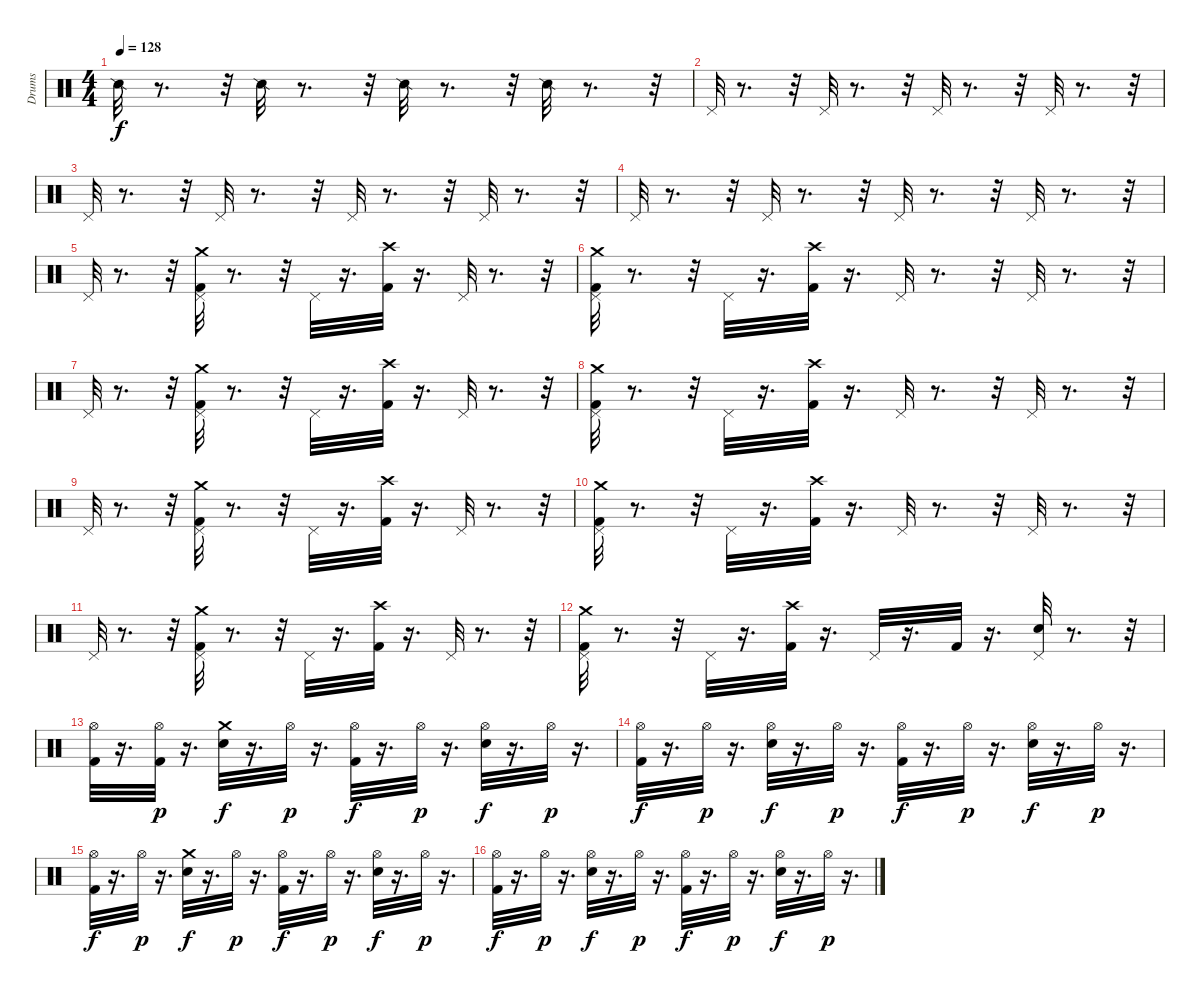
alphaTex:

\track ("Drums" "Drums") {instrument percussion}
\staff {score}
\articulation defaults
\ts (4 4)
\tempo 128
\clef neutral
\ks c "Snare (side stick) 2".32{dy f}
r.8{d} r.32 "Snare (side stick) 2".32 r.8{d} r.32 "Snare (side stick) 2".32 r.8{d} r.32 "Snare (side stick) 2".32 r.8{d} r.32 |
"Pedal Hi-Hat (hit)".32 r.8{d} r.32 "Pedal Hi-Hat (hit)".32 r.8{d} r.32 "Pedal Hi-Hat (hit)".32 r.8{d} r.32 "Pedal Hi-Hat (hit)".32 r.8{d} r.32 |
"Pedal Hi-Hat (hit)".32 r.8{d} r.32 "Pedal Hi-Hat (hit)".32 r.8{d} r.32 "Pedal Hi-Hat (hit)".32 r.8{d} r.32 "Pedal Hi-Hat (hit)".32 r.8{d} r.32 |
"Pedal Hi-Hat (hit)".32 r.8{d} r.32 "Pedal Hi-Hat (hit)".32 r.8{d} r.32 "Pedal Hi-Hat (hit)".32 r.8{d} r.32 "Pedal Hi-Hat (hit)".32 r.8{d} r.32 |
"Pedal Hi-Hat (hit)".32 r.8{d} r.32 ("Kick (hit) 2" "Crash medium (hit)" "Pedal Hi-Hat (hit)").32 r.8{d} r.32 "Pedal Hi-Hat (hit)".32 r.16{d} ("Kick (hit) 2" "Crash high (hit)").32 r.16{d} "Pedal Hi-Hat (hit)".32 r.8{d} r.32 |
("Kick (hit) 2" "Crash medium (hit)" "Pedal Hi-Hat (hit)").32 r.8{d} r.32 "Pedal Hi-Hat (hit)".32 r.16{d} ("Kick (hit) 2" "Crash high (hit)").32 r.16{d} "Pedal Hi-Hat (hit)".32 r.8{d} r.32 "Pedal Hi-Hat (hit)".32 r.8{d} r.32 |
"Pedal Hi-Hat (hit)".32 r.8{d} r.32 ("Kick (hit) 2" "Crash medium (hit)" "Pedal Hi-Hat (hit)").32 r.8{d} r.32 "Pedal Hi-Hat (hit)".32 r.16{d} ("Kick (hit) 2" "Crash high (hit)").32 r.16{d} "Pedal Hi-Hat (hit)".32 r.8{d} r.32 |
("Kick (hit) 2" "Crash medium (hit)" "Pedal Hi-Hat (hit)").32 r.8{d} r.32 "Pedal Hi-Hat (hit)".32 r.16{d} ("Kick (hit) 2" "Crash high (hit)").32 r.16{d} "Pedal Hi-Hat (hit)".32 r.8{d} r.32 "Pedal Hi-Hat (hit)".32 r.8{d} r.32 |
"Pedal Hi-Hat (hit)".32 r.8{d} r.32 ("Kick (hit) 2" "Crash medium (hit)" "Pedal Hi-Hat (hit)").32 r.8{d} r.32 "Pedal Hi-Hat (hit)".32 r.16{d} ("Kick (hit) 2" "Crash high (hit)").32 r.16{d} "Pedal Hi-Hat (hit)".32 r.8{d} r.32 |
("Kick (hit) 2" "Crash medium (hit)" "Pedal Hi-Hat (hit)").32 r.8{d} r.32 "Pedal Hi-Hat (hit)".32 r.16{d} ("Kick (hit) 2" "Crash high (hit)").32 r.16{d} "Pedal Hi-Hat (hit)".32 r.8{d} r.32 "Pedal Hi-Hat (hit)".32 r.8{d} r.32 |
"Pedal Hi-Hat (hit)".32 r.8{d} r.32 ("Kick (hit) 2" "Crash medium (hit)" "Pedal Hi-Hat (hit)").32 r.8{d} r.32 "Pedal Hi-Hat (hit)".32 r.16{d} ("Kick (hit) 2" "Crash high (hit)").32 r.16{d} "Pedal Hi-Hat (hit)".32 r.8{d} r.32 |
("Kick (hit) 2" "Crash medium (hit)" "Pedal Hi-Hat (hit)").32 r.8{d} r.32 "Pedal Hi-Hat (hit)".32 r.16{d} ("Crash high (hit)" "Kick (hit) 2").32 r.16{d} "Pedal Hi-Hat (hit)".32 r.16{d} "Kick (hit) 2".32 r.16{d} ("Electric Snare (hit)" "Pedal Hi-Hat (hit)").32 r.8{d} r.32 |
("Hi-Hat (open)" "Kick (hit) 2").32 r.16{d} ("Hi-Hat (open)" "Kick (hit) 2").32{dy p} r.16{d} ("Crash medium (hit)" "Electric Snare (hit)").32{dy f} r.16{d} "Hi-Hat (open)".32{dy p} r.16{d} ("Hi-Hat (open)" "Kick (hit) 2").32{dy f} r.16{d} "Hi-Hat (open)".32{dy p} r.16{d} ("Hi-Hat (open)" "Electric Snare (hit)").32{dy f} r.16{d} "Hi-Hat (open)".32{dy p} r.16{d} |
("Hi-Hat (open)" "Kick (hit) 2").32{dy f} r.16{d} "Hi-Hat (open)".32{dy p} r.16{d} ("Hi-Hat (open)" "Electric Snare (hit)").32{dy f} r.16{d} "Hi-Hat (open)".32{dy p} r.16{d} ("Hi-Hat (open)" "Kick (hit) 2").32{dy f} r.16{d} "Hi-Hat (open)".32{dy p} r.16{d} ("Hi-Hat (open)" "Electric Snare (hit)").32{dy f} r.16{d} "Hi-Hat (open)".32{dy p} r.16{d} |
("Hi-Hat (open)" "Kick (hit) 2").32{dy f} r.16{d} "Hi-Hat (open)".32{dy p} r.16{d} ("Crash medium (hit)" "Electric Snare (hit)").32{dy f} r.16{d} "Hi-Hat (open)".32{dy p} r.16{d} ("Hi-Hat (open)" "Kick (hit) 2").32{dy f} r.16{d} "Hi-Hat (open)".32{dy p} r.16{d} ("Hi-Hat (open)" "Electric Snare (hit)").32{dy f} r.16{d} "Hi-Hat (open)".32{dy p} r.16{d} |
("Hi-Hat (open)" "Kick (hit) 2").32{dy f} r.16{d} "Hi-Hat (open)".32{dy p} r.16{d} ("Hi-Hat (open)" "Electric Snare (hit)").32{dy f} r.16{d} "Hi-Hat (open)".32{dy p} r.16{d} ("Hi-Hat (open)" "Kick (hit) 2").32{dy f} r.16{d} "Hi-Hat (open)".32{dy p} r.16{d} ("Hi-Hat (open)" "Electric Snare (hit)").32{dy f} r.16{d} "Hi-Hat (open)".32{dy p} r.16{d}
